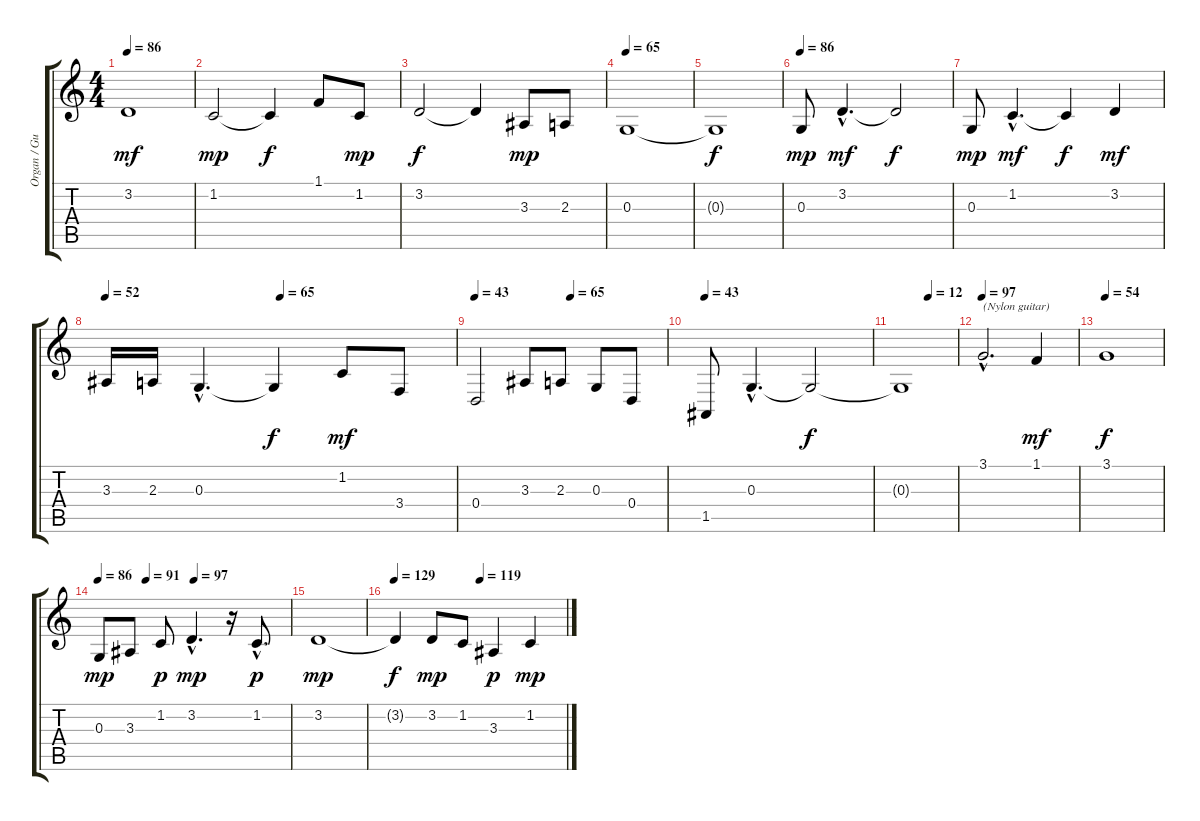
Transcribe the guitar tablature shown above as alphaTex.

\track ("Organ / Guitar" "Organ / Gu") {instrument frenchhorn}
\staff {score tabs}
\tuning (E4 B3 G3 D3 A2 E2) {hide}
\ts (4 4)
\tempo 86
\clef g2
\ks c
3.2.1{dy mf} |
1.2.2{dy mp} 1.2{t}.4{dy f} 1.1.8 1.2.8{dy mp} |
3.2.2{dy f} 3.2{t}.4 3.3.8{dy mp} 2.3.8 |
\tempo 65
0.3.1 |
0.3{t}.1{dy f} |
\tempo 86
0.3.8{dy mp} 3.2{hac}.4{d dy mf} 3.2{t}.2{dy f} |
0.3.8{dy mp} 1.2{hac}.4{d dy mf} 1.2{t}.4{dy f} 3.2.4{dy mf} |
\tempo 52
\tempo (65 0.5)
3.3.16 2.3.16 0.3{hac}.4{d} 0.3{t}.4{dy f} 1.2.8{dy mf} 3.4.8 |
\tempo 43
\tempo (65 0.5)
0.4.2 3.3.8 2.3.8 0.3.8 0.4.8 |
\tempo 43
1.5.8 0.3{hac}.4{d} 0.3{t}.2{dy f} |
\tempo (12 0.5)
0.3{t}.1 |
\tempo 97
3.1{hac}.2{d txt "(Nylon guitar)" instrument acousticguitarnylon} 1.1.4{dy mf} |
\tempo 54
3.1.1{dy f} |
\tempo 86
\tempo (91 0.25)
\tempo (97 0.5)
0.3.8{dy mp} 3.3.8 1.2.8{dy p} 3.2{hac}.4{d dy mp} r.16 1.2{hac}.8{d dy p} |
3.2.1{dy mp} |
\tempo 129
\tempo (119 0.5)
3.2{t}.4{dy f} 3.2.8{dy mp} 1.2.8 3.3.4{dy p} 1.2.4{dy mp}
